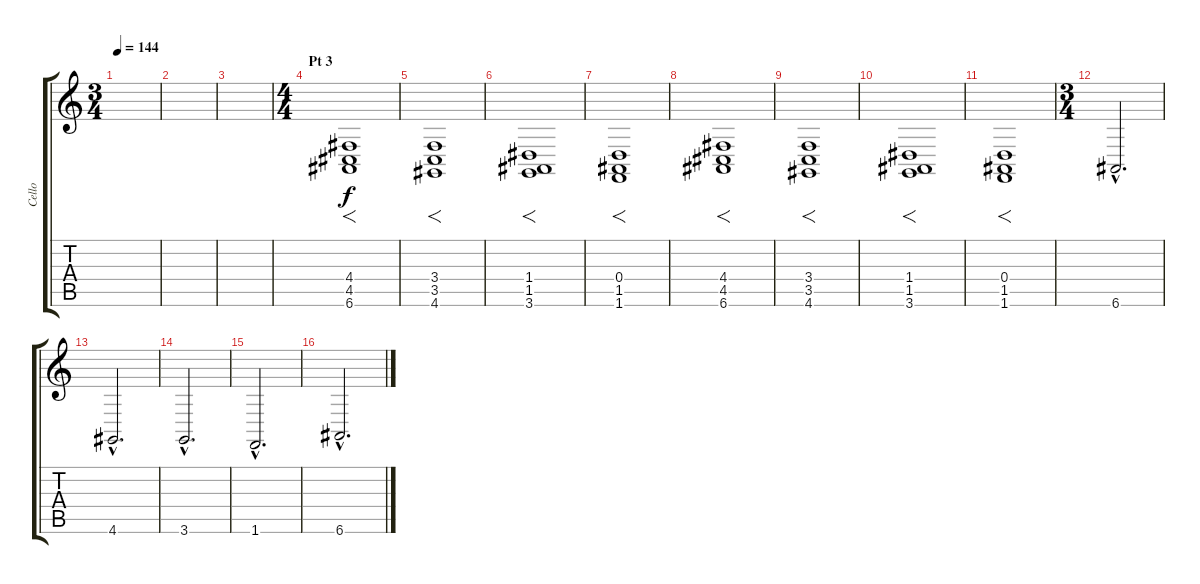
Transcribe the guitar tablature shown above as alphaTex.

\track ("Cello" "Cello") {instrument cello}
\staff {score tabs}
\tuning (E4 B3 G3 D3 A2 E2) {hide}
\ts (3 4)
\tempo 144
\clef g2
\ks c
|
|
|
\ts (4 4)
\section ("" "Pt 3")
(4.4 4.5 6.6).1{f} |
(3.4 3.5 4.6).1{f} |
(1.4 1.5 3.6).1{f} |
(0.4 1.5 1.6).1{f} |
(4.4 4.5 6.6).1{f} |
(3.4 3.5 4.6).1{f} |
(1.4 1.5 3.6).1{f} |
(0.4 1.5 1.6).1{f} |
\ts (3 4)
6.6{hac}.2{d} |
4.6{hac}.2{d} |
3.6{hac}.2{d} |
1.6{hac}.2{d} |
6.6{hac}.2{d}
